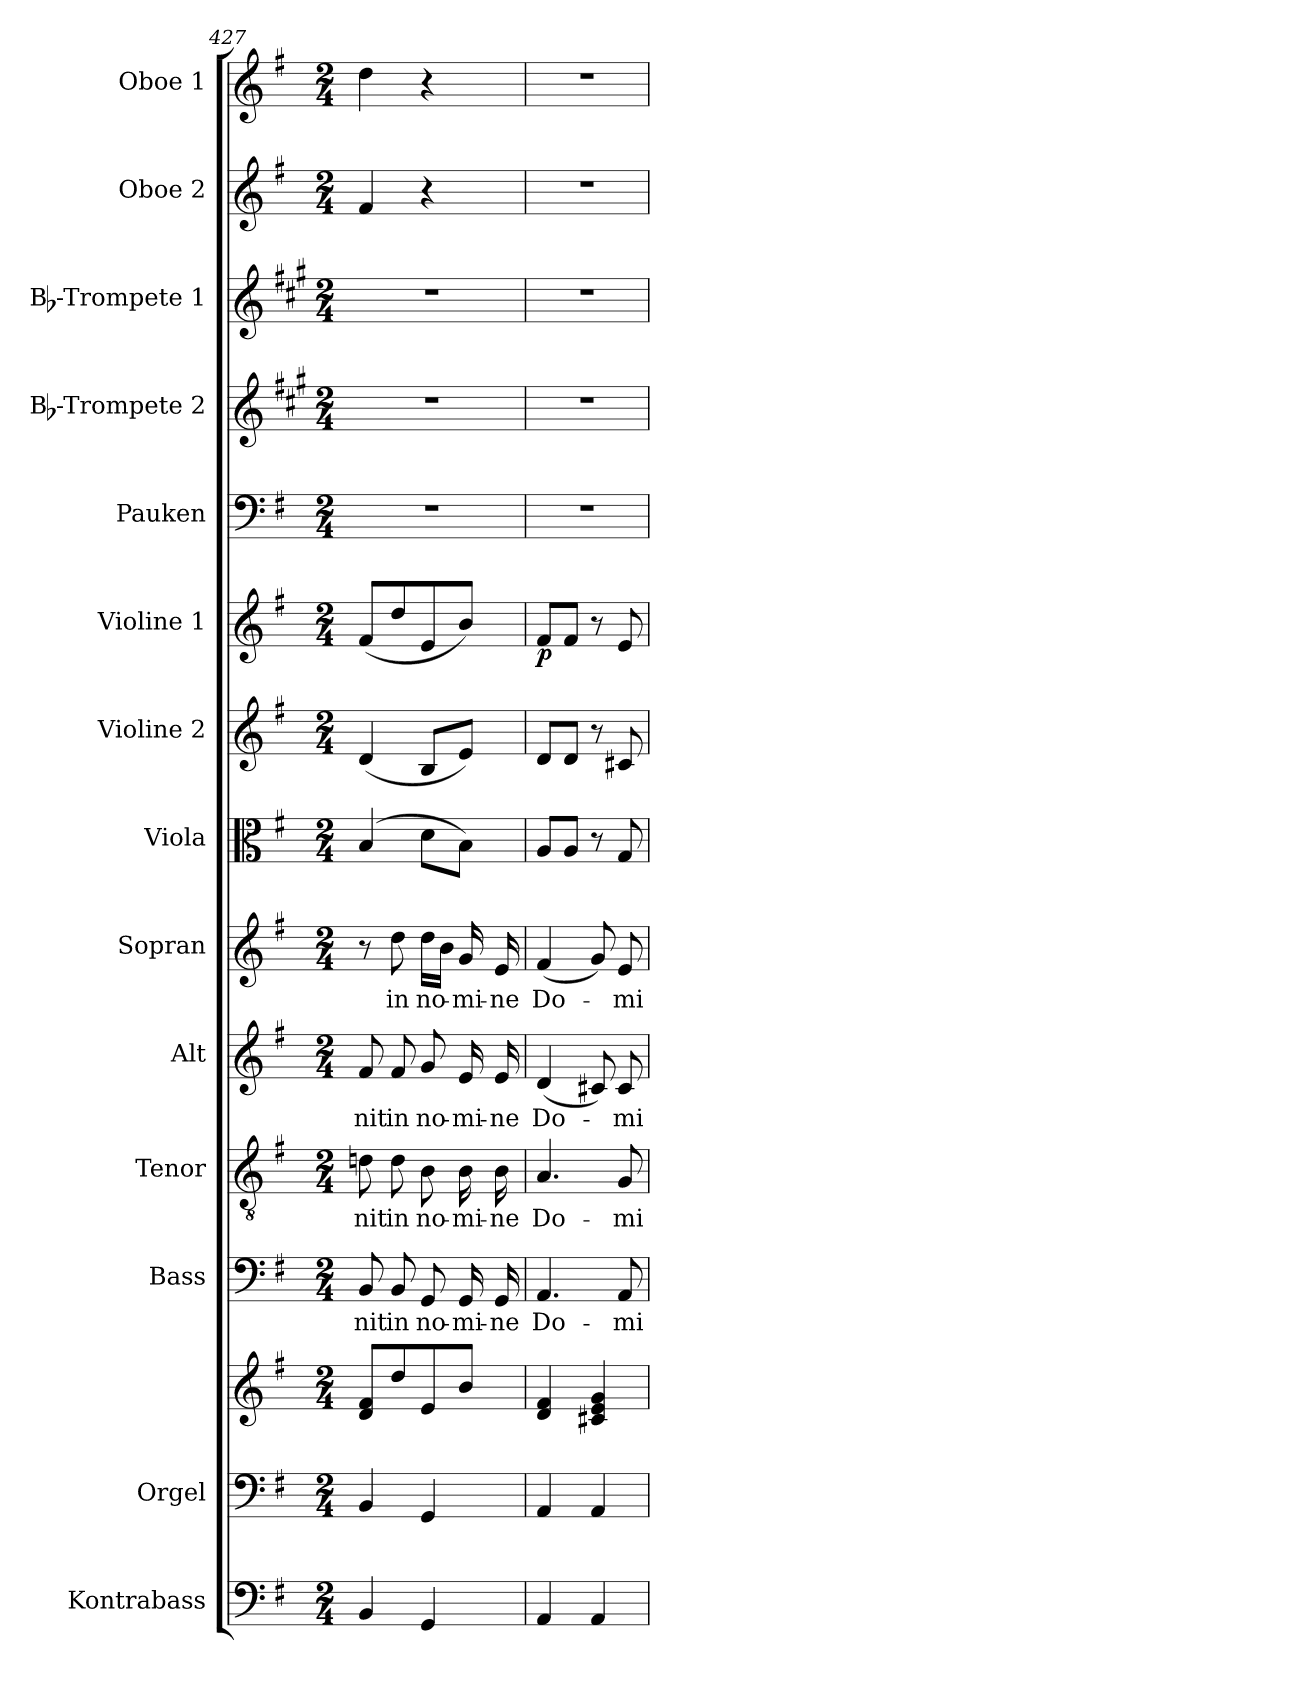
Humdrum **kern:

**kern	**kern	**kern	**kern	**text	**kern	**text	**kern	**text	**kern	**text	**kern	**kern	**kern	**dynam	**kern	**kern	**kern	**kern	**kern
*part14	*part13	*part13	*part12	*part12	*part11	*part11	*part10	*part10	*part9	*part9	*part8	*part7	*part6	*part6	*part5	*part4	*part3	*part2	*part1
*staff15	*staff14	*staff13	*staff12	*staff12	*staff11	*staff11	*staff10	*staff10	*staff9	*staff9	*staff8	*staff7	*staff6	*staff6	*staff5	*staff4	*staff3	*staff2	*staff1
*I"Kontrabass	*I"Orgel	*	*I"Bass	*	*I"Tenor	*	*I"Alt	*	*I"Sopran	*	*I"Viola	*I"Violine 2	*I"Violine 1	*	*I"Pauken	*I"Bb-Trompete 2	*I"Bb-Trompete 1	*I"Oboe 2	*I"Oboe 1
*I'Kb.	*I'Org.	*	*I'B.	*	*I'T.	*	*I'A.	*	*I'S.	*	*I'Vla.	*I'Vl. 2	*I'Vl. 1	*	*I'Pk.	*I'Bb Trp. 2	*I'Bb Trp. 1	*I'Ob. 2	*I'Ob. 1
*clefF4	*clefF4	*clefG2	*clefF4	*	*clefGv2	*	*clefG2	*	*clefG2	*	*clefC3	*clefG2	*clefG2	*	*clefF4	*clefG2	*clefG2	*clefG2	*clefG2
*ITrd7c12	*	*	*	*	*	*	*	*	*	*	*	*	*	*	*	*ITrd1c2	*ITrd1c2	*	*
*k[f#]	*k[f#]	*k[f#]	*k[f#]	*	*k[f#]	*	*k[f#]	*	*k[f#]	*	*k[f#]	*k[f#]	*k[f#]	*	*k[f#]	*k[f#]	*k[f#]	*k[f#]	*k[f#]
*G:	*G:	*G:	*G:	*	*G:	*	*G:	*	*G:	*	*G:	*G:	*G:	*	*G:	*G:	*G:	*G:	*G:
*M2/4	*M2/4	*M2/4	*M2/4	*	*M2/4	*	*M2/4	*	*M2/4	*	*M2/4	*M2/4	*M2/4	*	*M2/4	*M2/4	*M2/4	*M2/4	*M2/4
=427	=427	=427	=427	=427	=427	=427	=427	=427	=427	=427	=427	=427	=427	=427	=427	=427	=427	=427	=427
!	!	!	!	!LO:LY:b	!	!LO:LY:b	!	!LO:LY:b	!	!	!	!	!	!	!	!	!	!	!
4BBB/	4BB/	8d/ 8f#/L	8BB/	-nit	8dn\	-nit	8f#/	-nit	8r	.	(4B/	(<4d/	(<8f#/L	.	2r	2r	2r	4f#/	4dd\
!	!	!	!	!LO:LY:b	!	!LO:LY:b	!	!LO:LY:b	!	!LO:LY:b	!	!	!	!	!	!	!	!	!
.	.	8dd/	8BB/	in	8d\	in	8f#/	in	8dd\	in	.	.	8dd/	.	.	.	.	.	.
!	!	!	!	!LO:LY:b	!	!LO:LY:b	!	!LO:LY:b	!	!LO:LY:b	!	!	!	!	!	!	!	!	!
4GGG/	4GG/	8e/	8GG/	no-	8B\	no-	8g/	no-	16dd\LL	no-	8d\L	8B/L	8e/	.	.	.	.	4r	4r
.	.	.	.	.	.	.	.	.	16b\JJ	.	.	.	.	.	.	.	.	.	.
!	!	!	!	!LO:LY:b	!	!LO:LY:b	!	!LO:LY:b	!	!LO:LY:b	!	!	!	!	!	!	!	!	!
.	.	8b/J	16GG/	-mi-	16B\	-mi-	16e/	-mi-	16g/	-mi-	8B\J)	8e/J)	8b/J)	.	.	.	.	.	.
!	!	!	!	!LO:LY:b	!	!LO:LY:b	!	!LO:LY:b	!	!LO:LY:b	!	!	!	!	!	!	!	!	!
.	.	.	16GG/	-ne	16B\	-ne	16e/	-ne	16e/	-ne	.	.	.	.	.	.	.	.	.
=428	=428	=428	=428	=428	=428	=428	=428	=428	=428	=428	=428	=428	=428	=428	=428	=428	=428	=428	=428
!	!	!	!	!LO:LY:b	!	!LO:LY:b	!	!LO:LY:b	!	!LO:LY:b	!	!	!	!LO:DY:b	!	!	!	!	!
4AAA/	4AA/	4d/ 4f#/	4.AA/	Do-	4.A/	Do-	(<4d/	Do-	(<4f#/	Do-	8A/L	8d/L	8f#/L	p	2r	2r	2r	2r	2r
.	.	.	.	.	.	.	.	.	.	.	8A/J	8d/J	8f#/J	.	.	.	.	.	.
4AAA/	4AA/	4c#X/ 4e/ 4g/	.	.	.	.	8c#X/)	.	8g/)	.	8r	8r	8r	.	.	.	.	.	.
!	!	!	!	!LO:LY:b	!	!LO:LY:b	!	!LO:LY:b	!	!LO:LY:b	!	!	!	!	!	!	!	!	!
.	.	.	8AA/	-mi-	8G/	-mi-	8c#/	-mi-	8e/	-mi-	8G/	8c#X/	8e/	.	.	.	.	.	.
=	=	=	=	=	=	=	=	=	=	=	=	=	=	=	=	=	=	=	=
*-	*-	*-	*-	*-	*-	*-	*-	*-	*-	*-	*-	*-	*-	*-	*-	*-	*-	*-	*-
